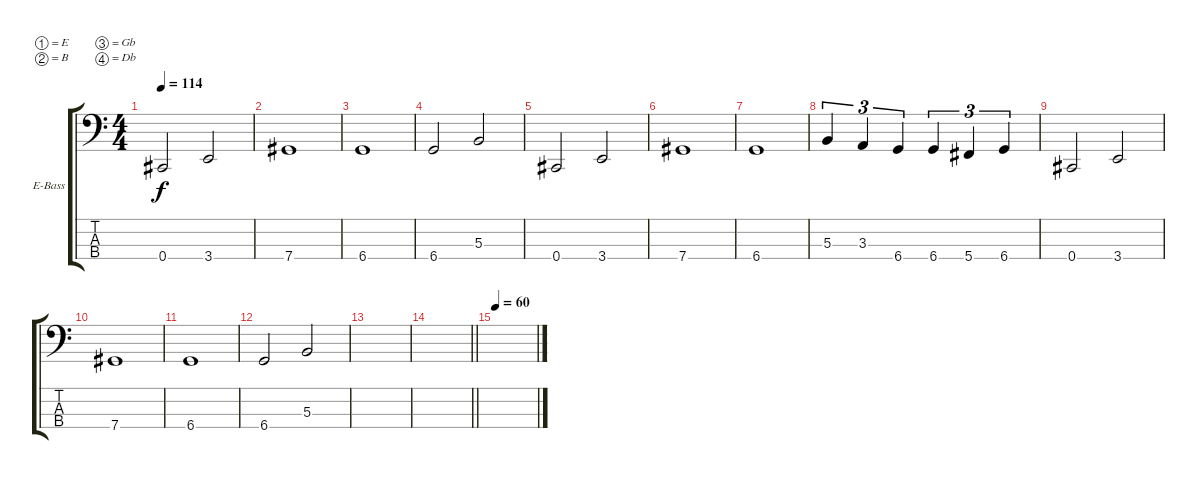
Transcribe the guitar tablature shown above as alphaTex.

\bracketExtendMode groupsimilarinstruments
\firstSystemTrackNameOrientation horizontal
\otherSystemsTrackNameOrientation horizontal
\track ("Bass" "E-Bass") {instrument electricbassfinger}
\staff {score tabs}
\tuning (E2 B1 Gb1 Db1)
\ts (4 4)
\tempo 114
\clef f4
\ks c
0.4.2{dy f} 3.4.2 |
7.4.1 |
6.4.1 |
6.4.2 5.3.2 |
0.4.2 3.4.2 |
7.4.1 |
6.4.1 |
5.3.4{tu (3 2)} 3.3.4{tu (3 2)} 6.4.4{tu (3 2)} 6.4.4{tu (3 2)} 5.4.4{tu (3 2)} 6.4.4{tu (3 2)} |
0.4.2 3.4.2 |
7.4.1 |
6.4.1 |
6.4.2 5.3.2 |
|
\barLineRight lightlight
|
\tempo 60
